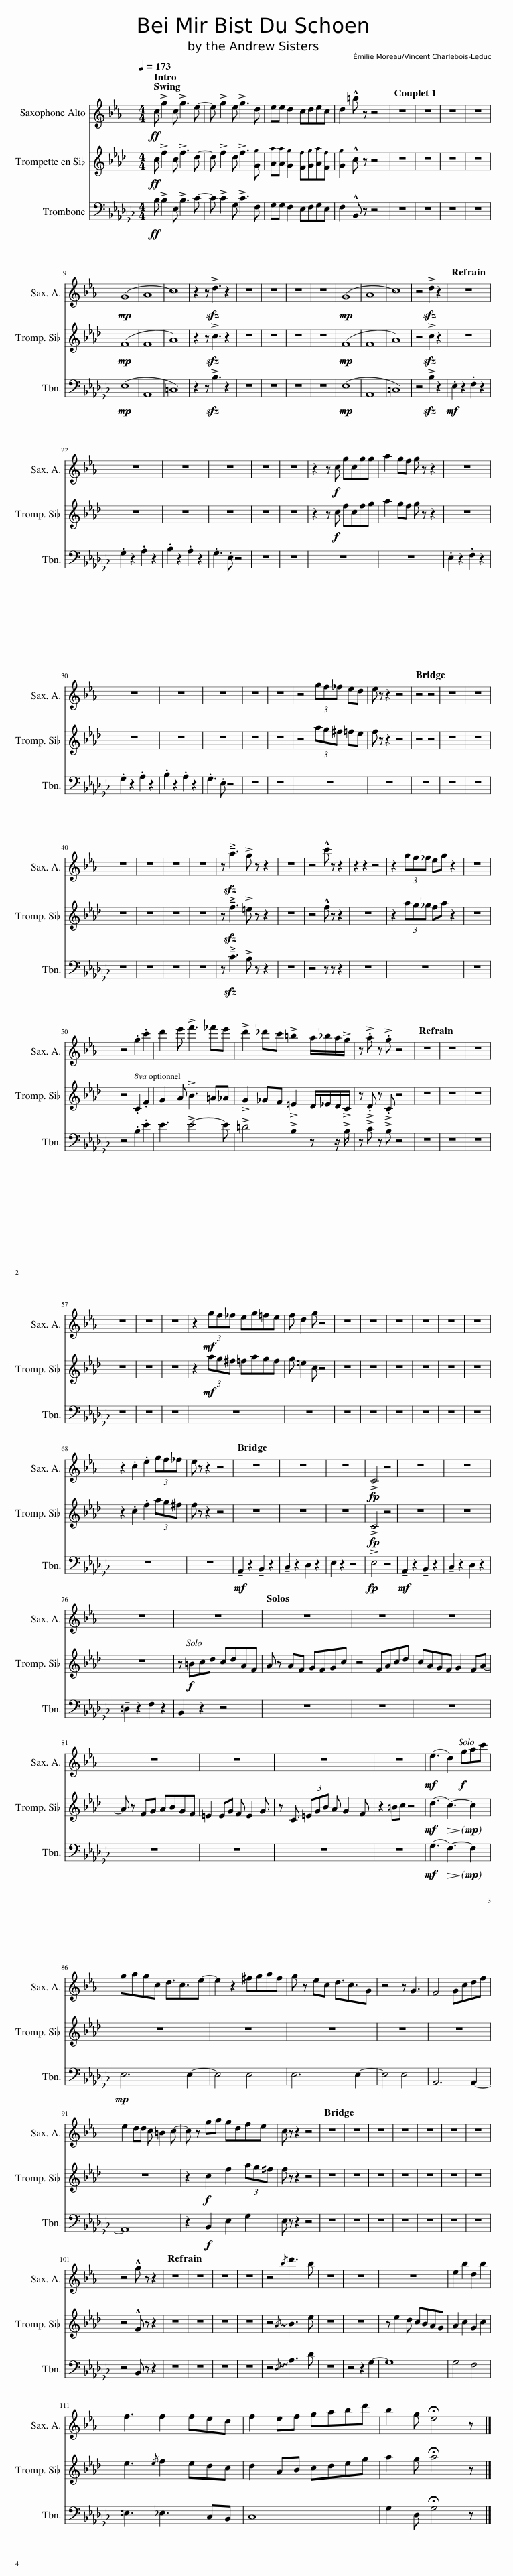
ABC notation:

X:1
%%score 1 2 3
L:1/8
Q:1/4=173
M:4/4
I:linebreak $
K:Gb
V:1 treble transpose=-9
V:2 treble transpose=-2
V:3 bass
V:1
[K:Eb]!ff! c !>!g2 c !>!g3 e- | e !>!g2 e !>!g3 d | ee d2 cdec | d2 !^!=b z z4 | z8 | %5
 z8 | z8 | z8 |$!mp! (G8 | A8 | %10
 c8) | z2 z!sfz! !>!d3 z2 | z8 | z8 | z8 | %15
 z8 |!mp! (G8 | A8 | c8) | z4!sfz! !>!d2 z2 | %20
 z8 |$ z8 | z8 | z8 | z8 | %25
 z8 | z2 z!f! c gcgg | a2 gf g z z2 | z8 |$ z8 | %30
 z8 | z8 | z8 | z8 | z4 (3gf_f ed | %35
 e z z2 z4 | z4 z4 | z8 | z8 |$ z8 | %40
 z8 | z8 | z8 | z!sfz! a3 !>!g z z2 | z8 | %45
 z4 !^!c' z z2 | z2 z2 z4 | z2 (3gf_f eg z2 | z8 |$ z4 .g2 .c'2 | %50
 d'2 e' !>!f'3 _f'e' | !>!d'2 _d'c' !>!=b2 a/_b/a/!>!g/ | z !>!.a z !>!.g z4 | z8 | z8 | %55
 z8 |$ z8 | z8 | z8 | z2!mf! (3gf_f eg=fe | %60
 f d2 g z4 | z8 | z8 | z8 | z8 | %65
 z8 | z8 |$ z2 .c2 .e2 (3gf_f | e z z2 z4 | z8 | %70
 z8 | z8 | !>!C4 z4 | z8 | z8 |$ %75
 z8 | z8 | z8 | z8 | z8 |$ %80
 z8 | z8 | z8 | z8 |!mf! (e3 d2)!f! gac' |$ %85
 gagc d3/2c3/2e- | e2 z2 ^fgaf | g z ec d3/2c3/2G | z4 z G3 | F4 Gcdf |$ %90
 e2 dd c =B2 c- | c z ga gdfe | c z z2 z4 | z8 | z8 | %95
 z8 | z8 | z8 | z8 | z8 |$ %100
 z4 !^!g z z2 | z8 | z8 | z8 | z8 | %105
 z4{/b} d'3 b | z8 | z8 | z8 | e2 b2 d2 b2 |$ %110
 f3 f2 fed | f2 ef gabd' | b2 g !fermata!e4 z |] %113
V:2
[K:Ab]!ff! c !>!f2 c !>!f3 d- | d !>!f2 d !>!f3 [Gg] | [Aa][Aa] [Gg]2 [Ff][Gg][Aa][Ff] | [Gg]2 !^!c z z4 | z8 | %5
 z8 | z8 | z8 |$!mp! (F8 | F8 | %10
 A8) | z2 z!sfz! !>!c3 z2 | z8 | z8 | z8 | %15
 z8 |!mp! (F8 | F8 | A8) | z4!sfz! !>!c2 z2 | %20
 z8 |$ z8 | z8 | z8 | z8 | %25
 z8 | z2 z!f! c fcfg | a2 gf g z z2 | z8 |$ z8 | %30
 z8 | z8 | z8 | z8 | z4 (3ag^f =fe | %35
 f z z2 z4 | z4 z4 | z8 | z8 |$ z8 | %40
 z8 | z8 | z8 | z!sfz! f3 !>!=e z z2 | z8 | %45
 z4 !^!f z z2 | z8 | z2 (3ag_g fa z2 | z8 |$ z4 .C2 .F2 | %50
 G2 A !>!B3 =A_A | !>!G2 _GF !>!=E2 D/_E/D/!>!C/ | z !>!.D z !>!.C z4 | z8 | z8 | %55
 z8 |$ z8 | z8 | z8 | z2!mf! (3ag^f =fagf | %60
 g =e2 c z4 | z8 | z8 | z8 | z8 | %65
 z8 | z8 |$ z2 .c2 .f2 (3ag^f | f z z2 z4 | z8 | %70
 z8 | z8 | !>!C4 z4 | z8 | z8 |$ %75
 z8 | z!f! =Bcd cdAF | A z AF GFGc | z4 FAcd | cAGF G2 FA- |$ %80
 A z FG ABGF | =E2 EG F E2 G | z C (3=EGB A G2 F | z2 =Bc z4 |!mf! (d3!>(! c3-)!>)!!mp! c2 |$ %85
 z8 | z8 | z8 | z8 | z8 |$ %90
 z8 | z2!f! c2 f2 (3ag^f | f z z2 z4 | z8 | z8 | %95
 z8 | z8 | z8 | z8 | z8 |$ %100
 z4 !^!G z z2 | z8 | z8 | z8 | z8 | %105
 z4!~(!{/A} !~)!B3 e | z8 | z8 | z e2 d cBAG | A2 c2 G2 c2 |$ %110
 e3{/e} f2 edc | d2 AB cdeg | a2 g !fermata!a4 z |] %113
V:3
!ff! B, !>!B,2 E, !>!B,3 C- | C !>!C2 G, !>!C3 F, | G,G, F,2 E,F,G,E, | F,2 !^!B,, z z4 | z8 | %5
 z8 | z8 | z8 |$!mp! (E,8 | A,,8 | %10
 =C,8) | z2 z!sfz! !>!B,3 z2 | z8 | z8 | z8 | %15
 z8 |!mp! (E,8 | A,,8 | =C,8) | z4!sfz! !>!B,2 z2 | %20
!mf! .E,2 z2 .F,2 z2 |$ .G,2 z2 .A,2 z2 | .B,2 z2 .A,2 z2 | .G,3 .E, z4 | z8 | %25
 z8 | z8 | z8 | .E,2 z2 .F,2 z2 |$ .G,2 z2 .A,2 z2 | %30
 .B,2 z2 .A,2 z2 | .G,3 .E, z4 | z8 | z8 | z8 | %35
 z8 | z8 | z8 | z8 |$ z8 | %40
 z8 | z8 | z8 | z!sfz! C3 !>!B, z z2 | z8 | %45
 z4 z z z2 | z8 | z8 | z8 |$ z4 .B,2 .E2 | %50
 E3 !>!E4- E | !>!=D4 !>!B,2 z z/ !>!B,/ | z !>!C z !>!B, z4 | z8 | z8 | %55
 z8 |$ z8 | z8 | z8 | z8 | %60
 z8 | z8 | z8 | z8 | z8 | %65
 z8 | z8 |$ z8 | z8 |!mf! !tenuto!A,,2 z2 !tenuto!B,,2 z2 | %70
 !tenuto!C,2 z2 !tenuto!D,2 z2 | !tenuto!E,2 z2 z4 | !>!E,4 z4 |!mf! !tenuto!A,,2 z2 !tenuto!B,,2 z2 | !tenuto!C,2 z2 !tenuto!D,2 z2 |$ %75
 !tenuto!=D,2 z2 F,2 z2 | B,,2 z2 z4 | z8 | z8 | z8 |$ %80
 z8 | z8 | z8 | z8 |!mf! (G,3!>(! F,3-)!>)!!mp! F,2 |$ %85
!mp! E,6 E,2- | E,4 E,4 | E,6 E,2- | E,4 E,4 | A,,6 A,,2- |$ %90
 A,,8 | z2!f! B,,2 E,2 G,2 | E, z z2 z4 | z8 | z8 | %95
 z8 | z8 | z8 | z8 | z8 |$ %100
 z4 B,, z z2 | z8 | z8 | z8 | z8 | %105
 z4!~(!{/D,} !~)!A,3 D | z8 | z4 z2 G,2- | G,8 | G,4 F,4 |$ %110
 =E,3 _E,3 C,B,, | C,8 | G,2 D, !fermata!G,4 z |] %113
